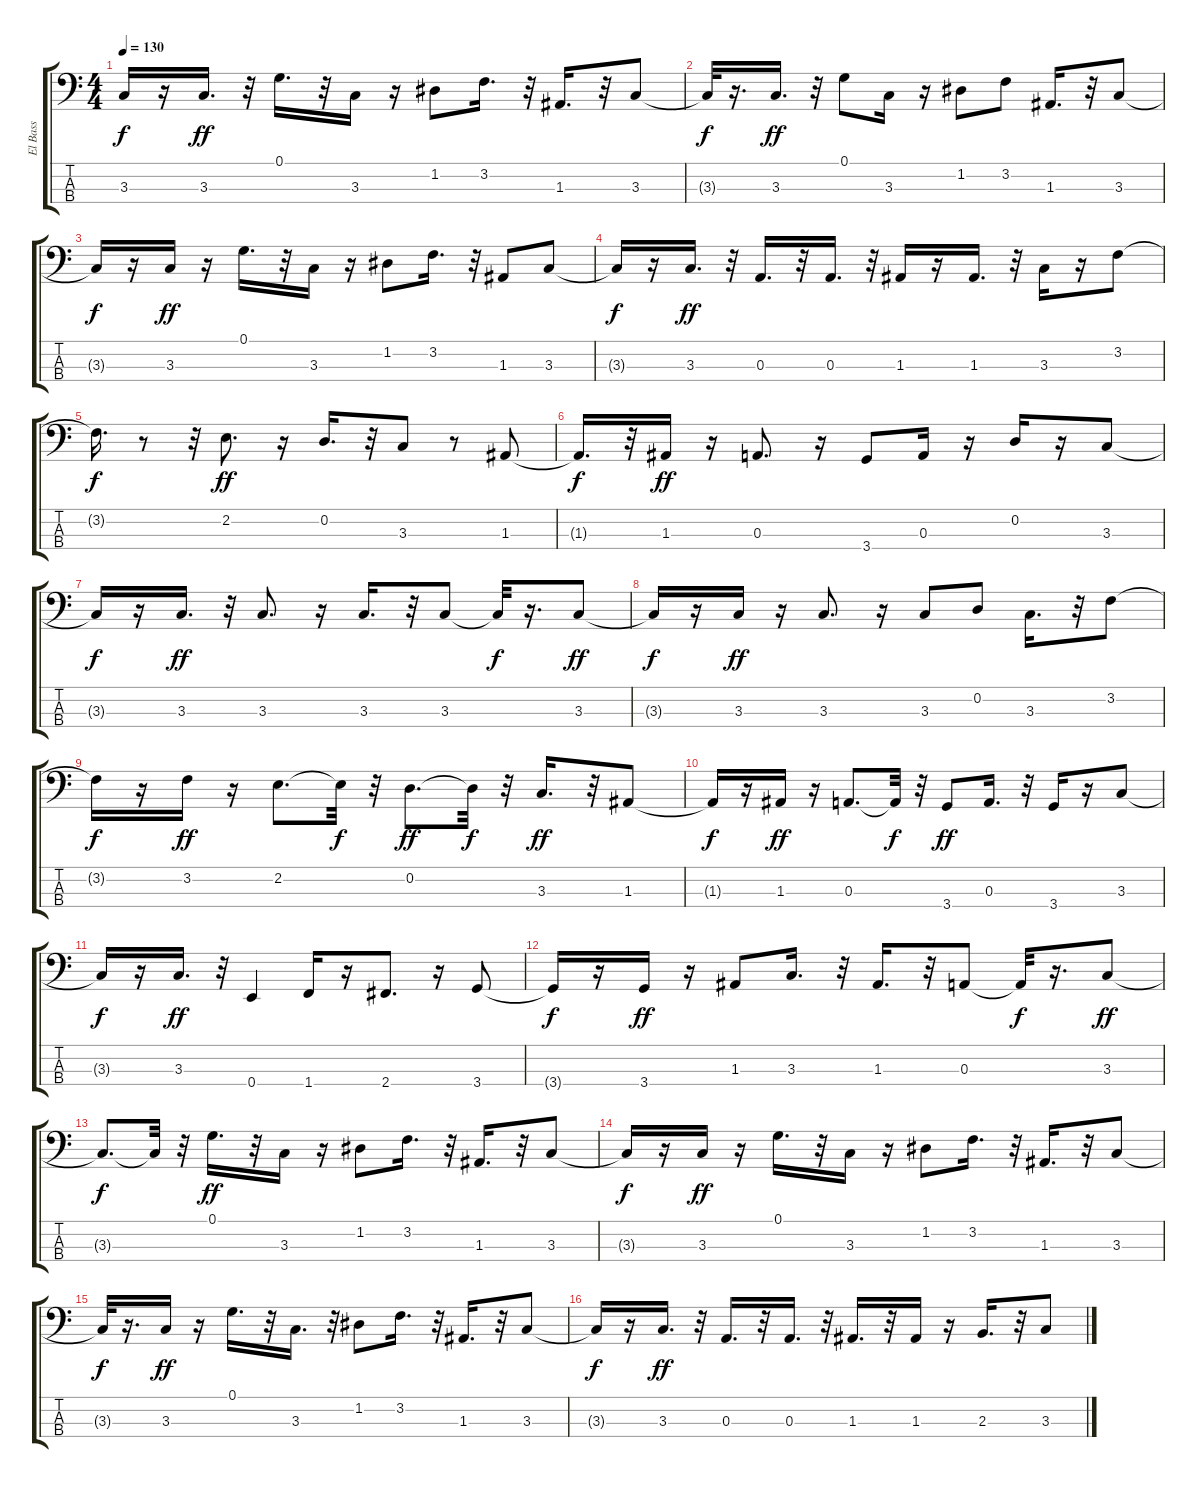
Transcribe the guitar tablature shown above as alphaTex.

\track ("El Bass             " "El Bass   ") {instrument slapbass2}
\staff {score tabs}
\tuning (G2 D2 A1 E1) {hide}
\ts (4 4)
\tempo 130
\clef f4
\ks c
3.3{t}.16{dy f} r.16 3.3.16{d dy ff} r.32 0.1.16{d} r.32 3.3.16 r.16 1.2.8 3.2.16{d} r.32 1.3.16{d} r.32 3.3.8 |
3.3{t}.32{dy f} r.16{d} 3.3.16{d dy ff} r.32 0.1.8 3.3.16 r.16 1.2.8 3.2.8 1.3.16{d} r.32 3.3.8 |
3.3{t}.16{dy f} r.16 3.3.16{dy ff} r.16 0.1.16{d} r.32 3.3.16 r.16 1.2.8 3.2.16{d} r.32 1.3.8 3.3.8 |
3.3{t}.16{dy f} r.16 3.3.16{d dy ff} r.32 0.3.16{d} r.32 0.3.16{d} r.32 1.3.16 r.16 1.3.16{d} r.32 3.3.16 r.16 3.2.8 |
3.2{t}.16{d dy f} r.8 r.32 2.2.8{d dy ff} r.16 0.2.16{d} r.32 3.3.8 r.8 1.3.8 |
1.3{t}.16{d dy f} r.32 1.3.16{dy ff} r.16 0.3.8{d} r.16 3.4.8 0.3.16 r.16 0.2.16 r.16 3.3.8 |
3.3{t}.16{dy f} r.16 3.3.16{d dy ff} r.32 3.3.8{d} r.16 3.3.16{d} r.32 3.3.8 3.3{t}.32{dy f} r.16{d} 3.3.8{dy ff} |
3.3{t}.16{dy f} r.16 3.3.16{dy ff} r.16 3.3.8{d} r.16 3.3.8 0.2.8 3.3.16{d} r.32 3.2.8 |
3.2{t}.16{dy f} r.16 3.2.16{dy ff} r.16 2.2.8{d} 2.2{t}.32{dy f} r.32 0.2.8{d dy ff} 0.2{t}.32{dy f} r.32 3.3.16{d dy ff} r.32 1.3.8 |
1.3{t}.16{dy f} r.16 1.3.16{dy ff} r.16 0.3.8{d} 0.3{t}.32{dy f} r.32 3.4.8{dy ff} 0.3.16{d} r.32 3.4.16 r.16 3.3.8 |
3.3{t}.16{dy f} r.16 3.3.16{d dy ff} r.32 0.4.4 1.4.16 r.16 2.4.8{d} r.16 3.4.8 |
3.4{t}.16{dy f} r.16 3.4.16{dy ff} r.16 1.3.8 3.3.16{d} r.32 1.3.16{d} r.32 0.3.8 0.3{t}.32{dy f} r.16{d} 3.3.8{dy ff} |
3.3{t}.8{d dy f} 3.3{t}.32 r.32 0.1.16{d dy ff} r.32 3.3.16 r.16 1.2.8 3.2.16{d} r.32 1.3.16{d} r.32 3.3.8 |
3.3{t}.16{dy f} r.16 3.3.16{dy ff} r.16 0.1.16{d} r.32 3.3.16 r.16 1.2.8 3.2.16{d} r.32 1.3.16{d} r.32 3.3.8 |
3.3{t}.32{dy f} r.16{d} 3.3.16{dy ff} r.16 0.1.16{d} r.32 3.3.16{d} r.32 1.2.8 3.2.16{d} r.32 1.3.16{d} r.32 3.3.8 |
3.3{t}.16{dy f} r.16 3.3.16{d dy ff} r.32 0.3.16{d} r.32 0.3.16{d} r.32 1.3.16{d} r.32 1.3.16 r.16 2.3.16{d} r.32 3.3.8
